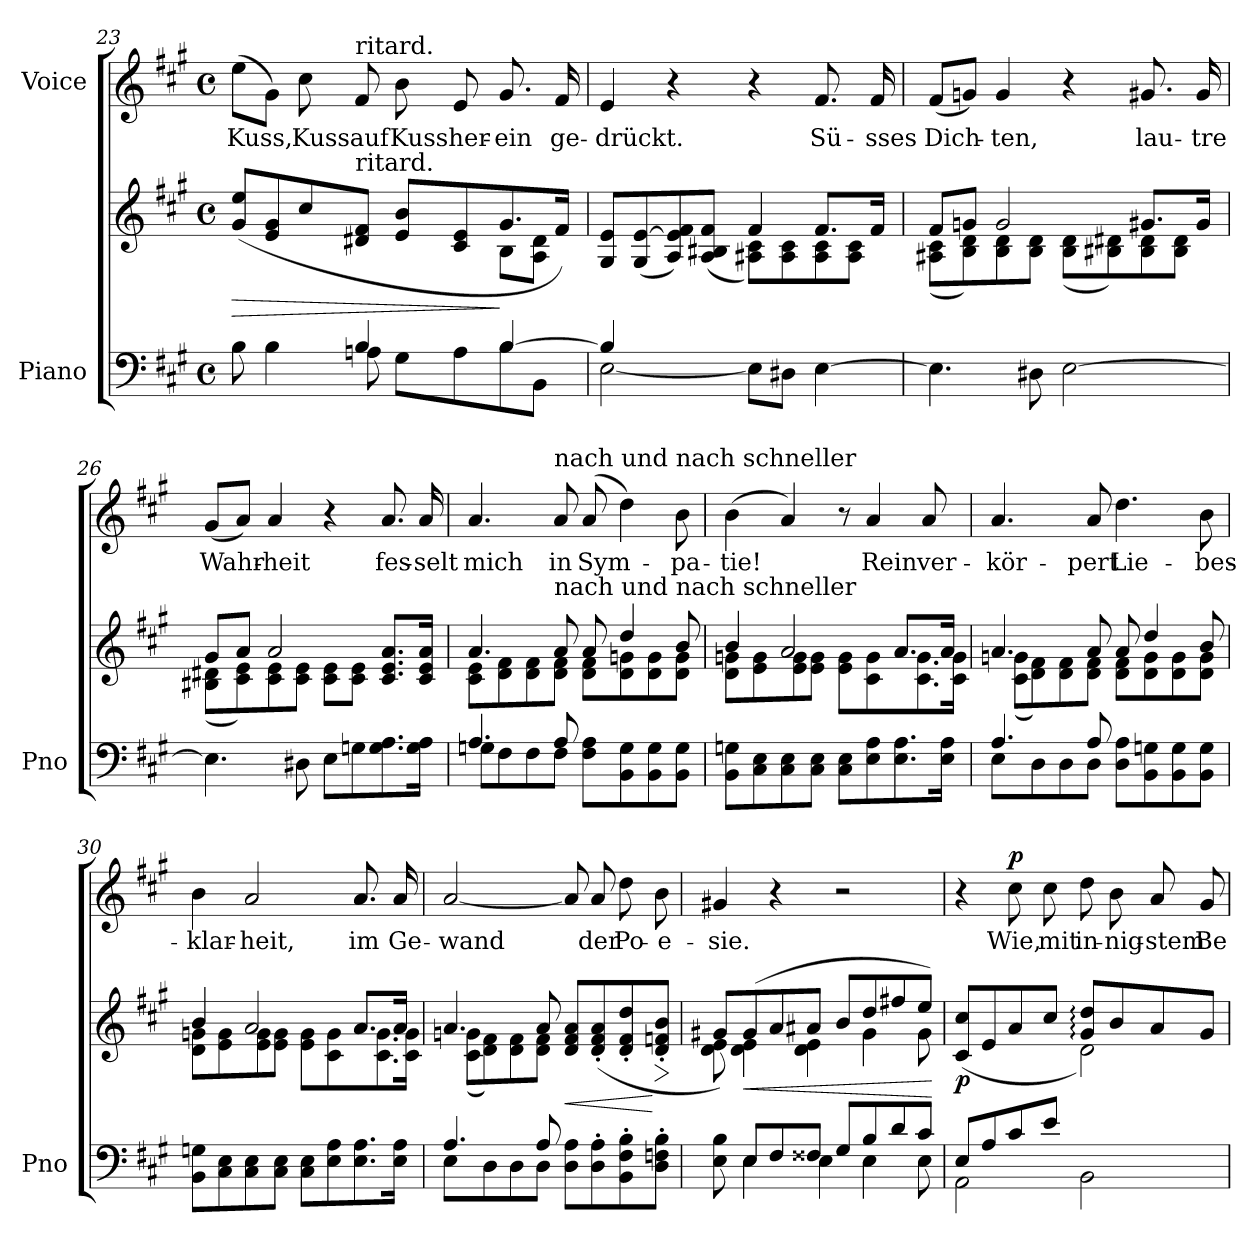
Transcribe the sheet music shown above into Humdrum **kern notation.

**kern	**kern	**dynam	**kern	**text	**dynam
*part2	*part2	*part2	*part1	*part1	*part1
*staff3	*staff2	*staff2/3	*staff1	*staff1	*staff1
*I"Piano	*	*	*I"Voice	*	*
*I'Pno	*	*	*	*	*
*clefF4	*clefG2	*	*clefG2	*	*
*k[f#c#g#]	*k[f#c#g#]	*	*k[f#c#g#]	*	*
*M4/4	*M4/4	*	*M4/4	*	*
*met(c)	*met(c)	*	*met(c)	*	*
=23	=23	=23	=23	=23	=23
*^	*	*	*	*	*
!	!	!	!LO:HP:b	!	!LO:LY:b	!
*	*	*^	*	*	*	*
8B\	4ryy	(>8g#/ 8ee/L	2ryy	>	(>8ee\L	Kuss,	.
4B\	.	8e/ 8g#/	.	.	8g#\J)	.	.
!	!	!	!	!	!	!LO:LY:b	!
.	8ryy	8cc#/	.	.	8cc#\	Kuss	.
!	!	!	!	!	!LO:TX:a:t=ritard.	!	!
!	!	!LO:TX:a:t=ritard.	!	!	!	!	!
!	!	!	!	!	!	!LO:LY:b	!
4B/	8An\	8d#X/ 8f#/J	.	.	8f#/	auf	.
!	!	!	!	!	!	!LO:LY:b	!
.	8G#\L	8e/ 8b/L	4ryy	.	8b\	Kuss	.
!	!	!	!	!	!	!LO:LY:b	!
8ryy	8A\	8c#/ 8e/	.	.	8e/	her-	.
!	!	!	!	!	!	!LO:LY:b	!
[4B/	8B\	8.g#/	8B\L	]	8.g#/	-ein	.
.	8BB\J	.	8A\ 8d#\J	.	.	.	.
!	!	!	!	!	!	!LO:LY:b	!
.	.	16f#/Jk)	.	.	16f#/	ge-	.
!!LO:LB:g=z
=24	=24	=24	=24	=24	=24	=24	=24
!	!	!	!	!	!	!LO:LY:b	!
4B/]	[2E\	8G#/ 8e/L	2ryy	.	4e/	-drückt.	.
.	.	(<8G#/ [8e/	.	.	.	.	.
4ryy	.	8A/ 8e/] 8f#/)	.	.	4r	.	.
.	.	(<8A/ 8B#X/ 8f#/J	.	.	.	.	.
8E\L]	2ryy	4f#/	8A#X\ 8c#\L)	.	4r	.	.
8D#X\J	.	.	8A#\ 8c#\	.	.	.	.
!	!	!	!	!	!	!LO:LY:b	!
[4E\	.	8.f#/L	8A#\ 8c#\	.	8.f#/	Sü-	.
.	.	.	8A#\ 8c#\J	.	.	.	.
!	!	!	!	!	!	!LO:LY:b	!
.	.	16f#/Jk	.	.	16f#/	-sses	.
*v	*v	*	*	*	*	*	*
=25	=25	=25	=25	=25	=25	=25
!	!	!	!	!	!LO:LY:b	!
4.E\]	8f#/L	(<8A#X\ 8c#\L	.	(<8f#/L	Dich-	.
.	8gn/J	8B\ 8d\)	.	8gn/J)	.	.
!	!	!	!	!	!LO:LY:b	!
.	2g/	8B\ 8d\	.	4g/	-ten,	.
8D#X\	.	8B\ 8d\J	.	.	.	.
[2E\	.	(<8B\ 8d\L	.	4r	.	.
.	.	8B#X\ 8d#X\)	.	.	.	.
!	!	!	!	!	!LO:LY:b	!
.	8.g#X/L	8B#\ 8d#\	.	8.g#X/	lau-	.
.	.	8B#\ 8d#\J	.	.	.	.
!	!	!	!	!	!LO:LY:b	!
.	16g#/Jk	.	.	16g#/	-tre	.
=26	=26	=26	=26	=26	=26	=26
!	!	!	!	!	!LO:LY:b	!
4.E\]	8g#/L	(<8B#X\ 8d#X\L	.	(<8g#/L	Wahr-	.
.	8a/J	8c#\ 8e\)	.	8a/J)	.	.
!	!	!	!	!	!LO:LY:b	!
.	2a/	8c#\ 8e\	.	4a/	-heit	.
8D#X\	.	8c#\ 8e\J	.	.	.	.
8E\L	.	8c#\ 8e\L	.	4r	.	.
8Gn\	.	8c#\ 8e\J	.	.	.	.
!	!	!	!	!	!LO:LY:b	!
8.G\ 8.A\	8.c#/ 8.e/ 8.a/L	4ryy	.	8.a/	fes-	.
!	!	!	!	!	!LO:LY:b	!
16G\ 16A\Jk	16c#/ 16e/ 16a/Jk	.	.	16a/	-selt	.
=27	=27	=27	=27	=27	=27	=27
*^	*	*	*	*	*	*
!	!	!	!	!	!	!LO:LY:b	!
4.A/	8Gn\L	4.a/	8c#\ 8e\L	.	4.a/	mich	.
.	8F#\	.	8d\ 8f#\	.	.	.	.
.	8F#\	.	8d\ 8f#\	.	.	.	.
!	!	!	!	!	!LO:TX:a:t=nach und nach schneller	!	!
!	!	!LO:TX:a:t=nach und nach schneller	!	!	!	!	!
!	!	!	!	!	!	!LO:LY:b	!
8A/	8F#\J	8a/	8d\ 8f#\J	.	8a/	in	.
!	!	!	!	!	!	!LO:LY:b	!
8F#\ 8A\L	2ryy	8a/	8d\ 8f#\L	.	(>8a/	Sym-	.
8BB\ 8G\	.	4dd/	8d\ 8gn\	.	4dd\)	.	.
8BB\ 8G\	.	.	8d\ 8g\	.	.	.	.
!	!	!	!	!	!	!LO:LY:b	!
8BB\ 8G\J	.	8b/	8d\ 8g\J	.	8b\	-pa-	.
*v	*v	*	*	*	*	*	*
!!LO:PB:g=z
=28	=28	=28	=28	=28	=28	=28
!	!	!	!	!	!LO:LY:b	!
8BB\ 8Gn\L	4b/	8d\ 8gn\L	.	(>4b\	-tie!	.
8C#\ 8E\	.	8e\ 8g\	.	.	.	.
8C#\ 8E\	2a/	8e\ 8g\	.	4a/)	.	.
8C#\ 8E\J	.	8e\ 8g\J	.	.	.	.
8C#\ 8E\L	.	8e\ 8g\L	.	8r	.	.
!	!	!	!	!	!LO:LY:b	!
8E\ 8A\	.	8c#\ 8g\	.	4a/	Rein	.
8.E\ 8.A\	8.a/L	8.c#\ 8.g\	.	.	.	.
!	!	!	!	!	!LO:LY:b	!
.	.	.	.	8a/	ver-	.
16E\ 16A\Jk	16a/Jk	16c#\ 16g\Jk	.	.	.	.
=29	=29	=29	=29	=29	=29	=29
*^	*	*	*	*	*	*
!	!	!	!	!	!	!LO:LY:b	!
4.A/	8E\L	4.a/	(<8c#\ 8gn\L	.	4.a/	-kör-	.
.	8D\	.	8d\ 8f#\)	.	.	.	.
.	8D\	.	8d\ 8f#\	.	.	.	.
!	!	!	!	!	!	!LO:LY:b	!
8A/	8D\J	8a/	8d\ 8f#\J	.	8a/	-pert	.
!	!	!	!	!	!	!LO:LY:b	!
8D\ 8A\L	2ryy	8a/	8d\ 8f#\L	.	4.dd\	Lie-	.
8BB\ 8Gn\	.	4dd/	8d\ 8g\	.	.	.	.
8BB\ 8G\	.	.	8d\ 8g\	.	.	.	.
!	!	!	!	!	!	!LO:LY:b	!
8BB\ 8G\J	.	8b/	8d\ 8g\J	.	8b\	-bes-	.
*v	*v	*	*	*	*	*	*
=30	=30	=30	=30	=30	=30	=30
!	!	!	!	!	!LO:LY:b	!
8BB\ 8Gn\L	4b/	8d\ 8gn\L	.	4b\	-klar-	.
8C#\ 8E\	.	8e\ 8g\	.	.	.	.
!	!	!	!	!	!LO:LY:b	!
8C#\ 8E\	2a/	8e\ 8g\	.	2a/	-heit,	.
8C#\ 8E\J	.	8e\ 8g\J	.	.	.	.
8C#\ 8E\L	.	8e\ 8g\L	.	.	.	.
8E\ 8A\	.	8c#\ 8g\	.	.	.	.
!	!	!	!	!	!LO:LY:b	!
8.E\ 8.A\	8.a/L	8.c#\ 8.g\	.	8.a/	im	.
!	!	!	!	!	!LO:LY:b	!
16E\ 16A\Jk	16a/Jk	16c#\ 16g\Jk	.	16a/	Ge-	.
=31	=31	=31	=31	=31	=31	=31
*^	*	*	*	*	*	*
!	!	!	!	!	!	!LO:LY:b	!
4.A/	8E\L	4.a/	(<8c#\ 8gn\L	.	[2a/	-wand	.
.	8D\	.	8d\ 8f#\)	.	.	.	.
.	8D\	.	8d\ 8f#\	.	.	.	.
8A/	8D\J	8a/	8d\ 8f#\J	.	.	.	.
!	!	!	!	!LO:HP:b	!	!	!
8D\ 8A\L	2ryy	8d/ 8f#/ 8a/L	2ryy	<	8a/]	.	.
!	!	!	!	!	!	!LO:LY:b	!
8D\' 8A\'	.	(>8d/' 8f#/' 8a/'	.	.	8a/	der	.
!	!	!	!	!	!	!LO:LY:b	!
8BB\' 8F#\' 8B\'	.	8d/' 8f#/' 8dd/'	.	.	8dd\	Po-	.
!	!	!	!	!LO:HP:n=1:b	!	!LO:LY:b	!
8D\' 8Fn\' 8B\'J	.	8d/' 8fn/' 8b/'J	.	[ >	8b\	-e-	.
*v	*v	*	*	*	*	*	*
*	*v	*v	*	*	*	*
.	.	]	.	.	.
!!LO:LB:g=z
=32	=32	=32	=32	=32	=32
*^	*^	*	*	*	*
!	!	!	!	!	!	!LO:LY:b	!
8E\ 8B\	8ryy	8g#X/L)	8d\ 8e\	.	4g#X/	-sie.	.
!	!	!	!	!LO:HP:b	!	!	!
8E/L	4E\	(>8g#/	4d\ 4e\	<	.	.	.
8F#/	.	8a/	.	.	4r	.	.
8F##X/J	4E\	8a#X/J	4d\ 4e\	.	.	.	.
8G#/L	.	8b/L	.	.	2r	.	.
8B/	4E\	8dd/	4g#\	.	.	.	.
8d/	.	8ff#X/	.	.	.	.	.
8c#/J	8E\	8ee/J)	8g#\	.	.	.	.
*v	*v	*	*	*	*	*	*
*	*v	*v	*	*	*	*
.	.	[	.	.	.
=33	=33	=33	=33	=33	=33
*^	*^	*	*	*	*
!	!	!	!	!LO:DY:b	!	!	!
(<8E/L	2AA\	(>8c#/ 8cc#/L	2ryy	p	4r	.	.
8A/	.	8e/	.	.	.	.	.
!	!	!	!	!	!	!LO:LY:b	!LO:DY:a
8c#/	.	8a/	.	.	8cc#\	Wie,	p
!	!	!	!	!	!	!LO:LY:b	!
8e/J	.	8cc#/J	.	.	8cc#\	mit	.
!	!	!	!	!	!	!LO:LY:b	!
2ryy	2BB\	8g#/: 8dd/:L	2d\)	.	8dd\	in-	.
!	!	!	!	!	!	!LO:LY:b	!
.	.	8b/	.	.	8b\	-nig-	.
!	!	!	!	!	!	!LO:LY:b	!
.	.	8a/	.	.	8a/	-stem	.
!	!	!	!	!	!	!LO:LY:b	!
.	.	8g#/J)	.	.	8g#/	Be-	.
*v	*v	*	*	*	*	*	*
*	*v	*v	*	*	*	*
=	=	=	=	=	=
*-	*-	*-	*-	*-	*-
